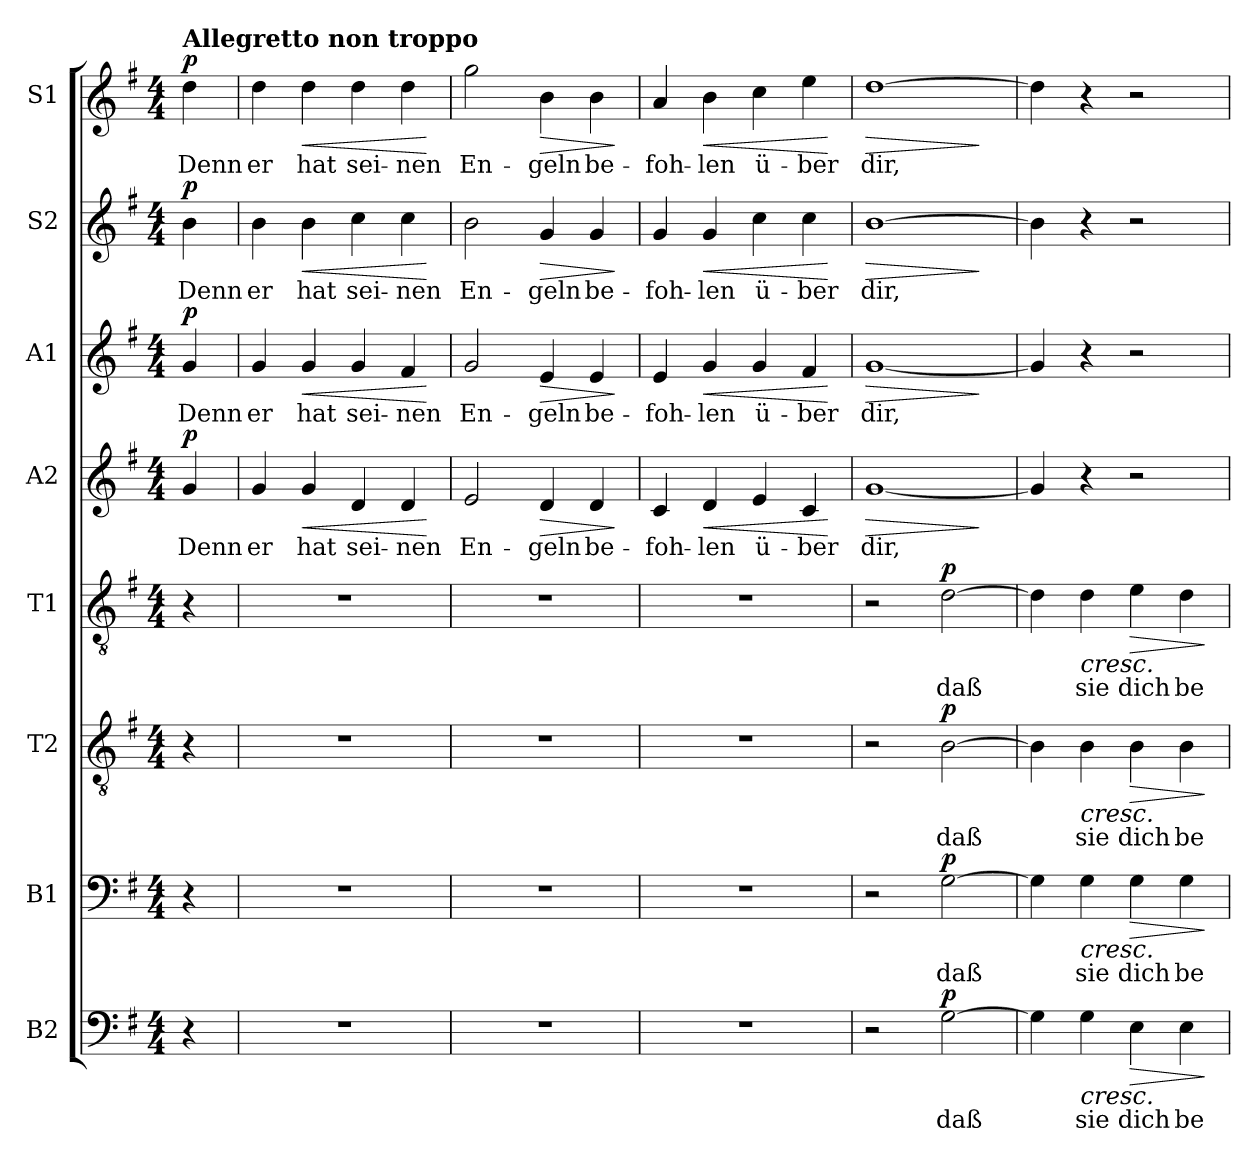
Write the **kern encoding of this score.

**kern	**text	**dynam	**kern	**text	**dynam	**kern	**text	**dynam	**kern	**text	**dynam	**kern	**text	**dynam	**kern	**text	**dynam	**kern	**text	**dynam	**kern	**text	**dynam
*part8	*part8	*part8	*part7	*part7	*part7	*part6	*part6	*part6	*part5	*part5	*part5	*part4	*part4	*part4	*part3	*part3	*part3	*part2	*part2	*part2	*part1	*part1	*part1
*staff8	*staff8	*staff8	*staff7	*staff7	*staff7	*staff6	*staff6	*staff6	*staff5	*staff5	*staff5	*staff4	*staff4	*staff4	*staff3	*staff3	*staff3	*staff2	*staff2	*staff2	*staff1	*staff1	*staff1
*I"B2	*	*	*I"B1	*	*	*I"T2	*	*	*I"T1	*	*	*I"A2	*	*	*I"A1	*	*	*I"S2	*	*	*I"S1	*	*
*I'B2	*	*	*I'B1	*	*	*I'T2	*	*	*I'T1	*	*	*I'A2	*	*	*I'A1	*	*	*I'S2	*	*	*I'S1	*	*
*clefF4	*	*	*clefF4	*	*	*clefGv2	*	*	*clefGv2	*	*	*clefG2	*	*	*clefG2	*	*	*clefG2	*	*	*clefG2	*	*
*k[f#]	*	*	*k[f#]	*	*	*k[f#]	*	*	*k[f#]	*	*	*k[f#]	*	*	*k[f#]	*	*	*k[f#]	*	*	*k[f#]	*	*
*M4/4	*	*	*M4/4	*	*	*M4/4	*	*	*M4/4	*	*	*M4/4	*	*	*M4/4	*	*	*M4/4	*	*	*M4/4	*	*
=	=	=	=	=	=	=	=	=	=	=	=	=	=	=	=	=	=	=	=	=	=	=	=
!	!	!	!	!	!	!	!	!	!	!	!	!	!	!	!	!	!	!	!	!	!LO:TX:a:B:t=Allegretto non troppo	!	!
!	!	!	!	!	!	!	!	!	!	!	!	!	!	!LO:DY:a	!	!	!LO:DY:a	!	!	!LO:DY:a	!	!	!LO:DY:a
4r	.	.	4r	.	.	4r	.	.	4r	.	.	4g/	Denn	p	4g/	Denn	p	4b\	Denn	p	4dd\	Denn	p
=1	=1	=1	=1	=1	=1	=1	=1	=1	=1	=1	=1	=1	=1	=1	=1	=1	=1	=1	=1	=1	=1	=1	=1
1r	.	.	1r	.	.	1r	.	.	1r	.	.	4g/	er	.	4g/	er	.	4b\	er	.	4dd\	er	.
!	!	!	!	!	!	!	!	!	!	!	!	!	!	!LO:HP:b	!	!	!LO:HP:b	!	!	!LO:HP:b	!	!	!LO:HP:b
.	.	.	.	.	.	.	.	.	.	.	.	4g/	hat	<	4g/	hat	<	4b\	hat	<	4dd\	hat	<
.	.	.	.	.	.	.	.	.	.	.	.	4d/	sei-	.	4g/	sei-	.	4cc\	sei-	.	4dd\	sei-	.
.	.	.	.	.	.	.	.	.	.	.	.	4d/	-nen	.	4f#/	-nen	.	4cc\	-nen	.	4dd\	-nen	.
.	.	.	.	.	.	.	.	.	.	.	.	.	.	[	.	.	[	.	.	[	.	.	[
=2	=2	=2	=2	=2	=2	=2	=2	=2	=2	=2	=2	=2	=2	=2	=2	=2	=2	=2	=2	=2	=2	=2	=2
1r	.	.	1r	.	.	1r	.	.	1r	.	.	2e/	En-	.	2g/	En-	.	2b\	En-	.	2gg\	En-	.
!	!	!	!	!	!	!	!	!	!	!	!	!	!	!LO:HP:b	!	!	!LO:HP:b	!	!	!LO:HP:b	!	!	!LO:HP:b
.	.	.	.	.	.	.	.	.	.	.	.	4d/	-geln	>	4e/	-geln	>	4g/	-geln	>	4b\	-geln	>
.	.	.	.	.	.	.	.	.	.	.	.	4d/	be-	.	4e/	be-	.	4g/	be-	.	4b\	be-	.
.	.	.	.	.	.	.	.	.	.	.	.	.	.	]	.	.	]	.	.	]	.	.	]
=3	=3	=3	=3	=3	=3	=3	=3	=3	=3	=3	=3	=3	=3	=3	=3	=3	=3	=3	=3	=3	=3	=3	=3
1r	.	.	1r	.	.	1r	.	.	1r	.	.	4c/	-foh-	.	4e/	-foh-	.	4g/	-foh-	.	4a/	-foh-	.
!	!	!	!	!	!	!	!	!	!	!	!	!	!	!LO:HP:b	!	!	!LO:HP:b	!	!	!LO:HP:b	!	!	!LO:HP:b
.	.	.	.	.	.	.	.	.	.	.	.	4d/	-len	<	4g/	-len	<	4g/	-len	<	4b\	-len	<
.	.	.	.	.	.	.	.	.	.	.	.	4e/	ü-	.	4g/	ü-	.	4cc\	ü-	.	4cc\	ü-	.
.	.	.	.	.	.	.	.	.	.	.	.	4c/	-ber	.	4f#/	-ber	.	4cc\	-ber	.	4ee\	-ber	.
.	.	.	.	.	.	.	.	.	.	.	.	.	.	[	.	.	[	.	.	[	.	.	[
=4	=4	=4	=4	=4	=4	=4	=4	=4	=4	=4	=4	=4	=4	=4	=4	=4	=4	=4	=4	=4	=4	=4	=4
!	!	!	!	!	!	!	!	!	!	!	!	!	!	!LO:HP:b	!	!	!LO:HP:b	!	!	!LO:HP:b	!	!	!LO:HP:b
2r	.	.	2r	.	.	2r	.	.	2r	.	.	[1g	dir,	>	[1g	dir,	>	[1b	dir,	>	[1dd	dir,	>
!	!	!LO:DY:a	!	!	!LO:DY:a	!	!	!LO:DY:a	!	!	!LO:DY:a	!	!	!	!	!	!	!	!	!	!	!	!
[2G\	daß	p	[2G\	daß	p	[2B\	daß	p	[2d\	daß	p	.	.	.	.	.	.	.	.	.	.	.	.
.	.	.	.	.	.	.	.	.	.	.	.	.	.	]	.	.	]	.	.	]	.	.	]
=5	=5	=5	=5	=5	=5	=5	=5	=5	=5	=5	=5	=5	=5	=5	=5	=5	=5	=5	=5	=5	=5	=5	=5
4G\]	.	.	4G\]	.	.	4B\]	.	.	4d\]	.	.	4g/]	.	.	4g/]	.	.	4b\]	.	.	4dd\]	.	.
!	!	!LO:HP:b	!	!	!LO:HP:b	!	!	!LO:HP:b	!	!	!LO:HP:b	!	!	!	!	!	!	!	!	!	!	!	!
4G\	sie	<	4G\	sie	<	4B\	sie	<	4d\	sie	<	4r	.	.	4r	.	.	4r	.	.	4r	.	.
!	!	!LO:HP:b	!	!	!LO:HP:b	!	!	!LO:HP:b	!	!	!LO:HP:b	!	!	!	!	!	!	!	!	!	!	!	!
4E\	dich	>	4G\	dich	>	4B\	dich	>	4e\	dich	>	2r	.	.	2r	.	.	2r	.	.	2r	.	.
4E\	be-	[	4G\	be-	[	4B\	be-	[	4d\	be-	[	.	.	.	.	.	.	.	.	.	.	.	.
.	.	]	.	.	]	.	.	]	.	.	]	.	.	.	.	.	.	.	.	.	.	.	.
=	=	=	=	=	=	=	=	=	=	=	=	=	=	=	=	=	=	=	=	=	=	=	=
*-	*-	*-	*-	*-	*-	*-	*-	*-	*-	*-	*-	*-	*-	*-	*-	*-	*-	*-	*-	*-	*-	*-	*-
